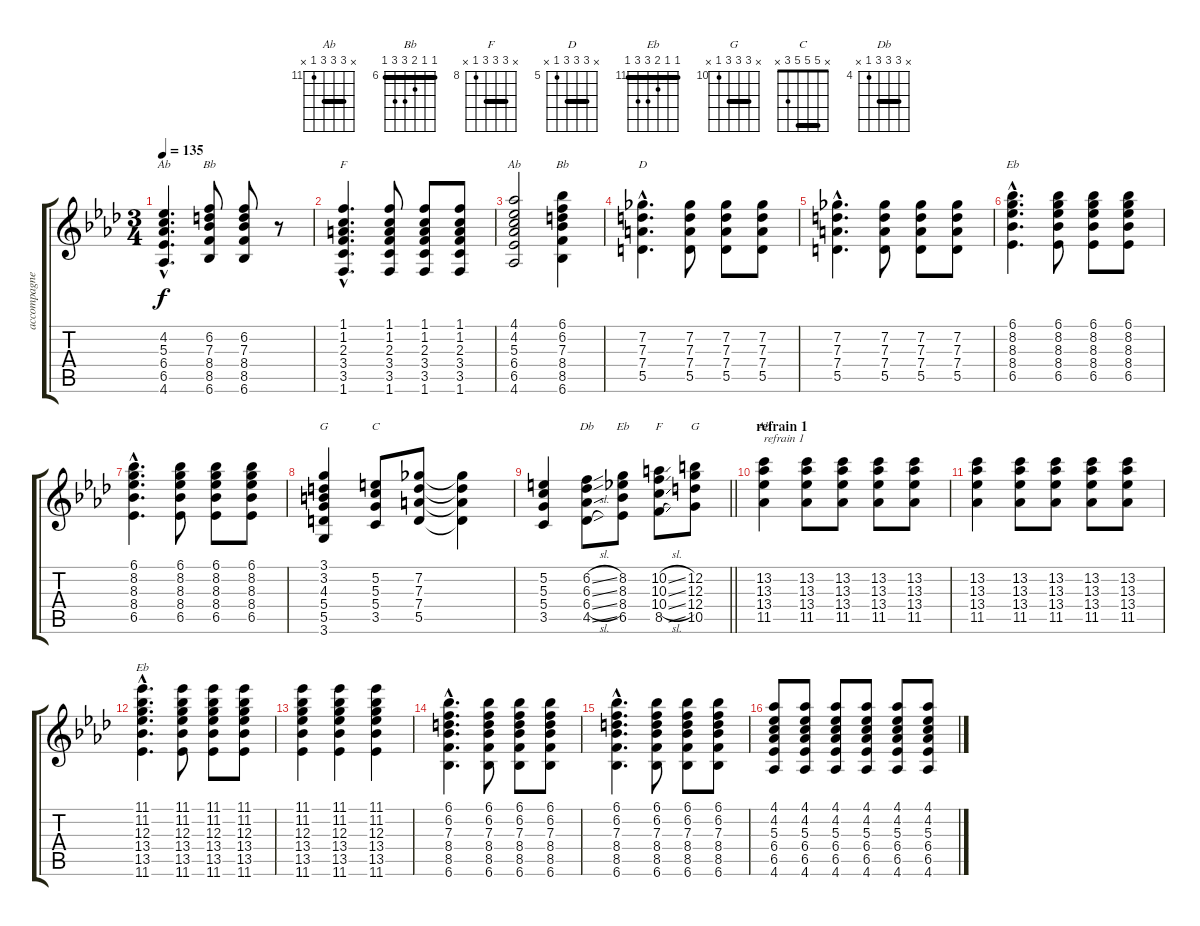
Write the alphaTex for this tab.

\track ("accompagnement" "accompagne") {instrument acousticguitarsteel}
\staff {score tabs}
\tuning (E4 B3 G3 D3 A2 E2) {hide}
\chord ("Ab" x 4 5 6 6 4) {firstfret 4 barre 4}
\chord ("Bb" x 6 7 8 8 6) {firstfret 6 barre 6}
\chord ("F" 1 1 2 3 3 1) {barre 1}
\chord ("Ab" 4 4 5 6 6 4) {firstfret 4 barre 4}
\chord ("Bb" 6 6 7 8 8 6) {firstfret 6 barre 6}
\chord ("D" x 7 7 7 5 x) {firstfret 5 barre 7}
\chord ("Eb" 6 8 8 8 6 x) {firstfret 6 barre 6}
\chord ("G" 3 3 4 5 5 3) {barre 3}
\chord ("C" x 5 5 5 3 x) {barre 5}
\chord ("Db" x 6 6 6 4 x) {firstfret 4 barre 6}
\chord ("Eb" x 8 8 8 6 x) {firstfret 6 barre 8}
\chord ("F" x 10 10 10 8 x) {firstfret 8 barre 10}
\chord ("G" x 12 12 12 10 x) {firstfret 10 barre 12}
\chord ("Ab" x 13 13 13 11 x) {firstfret 11 barre 13}
\chord ("Eb" 11 11 12 13 13 11) {firstfret 11 barre 11}
\ts (3 4)
\tempo 135
\clef g2
\ks ab
(4.2{hac} 5.3{hac} 6.4{hac} 6.5{hac} 4.6{hac}).4{d ch "Ab" dy f} (6.2 7.3 8.4 8.5 6.6).8{ch "Bb"} (6.2 7.3 8.4 8.5 6.6).8 r.8 |
(1.1{hac} 1.2{hac} 2.3{hac} 3.4{hac} 3.5{hac} 1.6{hac}).4{d ch "F"} (1.1 1.2 2.3 3.4 3.5 1.6).8 (1.1 1.2 2.3 3.4 3.5 1.6).8 (1.1 1.2 2.3 3.4 3.5 1.6).8 |
(4.1 4.2 5.3 6.4 6.5 4.6).2{ch "Ab"} (6.1 6.2 7.3 8.4 8.5 6.6).4{ch "Bb"} |
(7.2{hac} 7.3{hac} 7.4{hac} 5.5{hac}).4{d ch "D"} (7.2 7.3 7.4 5.5).8 (7.2 7.3 7.4 5.5).8 (7.2 7.3 7.4 5.5).8 |
(7.2{hac} 7.3{hac} 7.4{hac} 5.5{hac}).4{d} (7.2 7.3 7.4 5.5).8 (7.2 7.3 7.4 5.5).8 (7.2 7.3 7.4 5.5).8 |
(6.1{hac} 8.2{hac} 8.3{hac} 8.4{hac} 6.5{hac}).4{d ch "Eb"} (6.1 8.2 8.3 8.4 6.5).8 (6.1 8.2 8.3 8.4 6.5).8 (6.1 8.2 8.3 8.4 6.5).8 |
(6.1{hac} 8.2{hac} 8.3{hac} 8.4{hac} 6.5{hac}).4{d} (6.1 8.2 8.3 8.4 6.5).8 (6.1 8.2 8.3 8.4 6.5).8 (6.1 8.2 8.3 8.4 6.5).8 |
(3.1 3.2 4.3 5.4 5.5 3.6).4{ch "G"} (5.2 5.3 5.4 3.5).8{ch "C"} (7.2 7.3 7.4 5.5).8 (7.2{t} 7.3{t} 7.4{t} 5.5{t}).4 |
\barLineRight lightlight
(5.2 5.3 5.4 3.5).4 (6.2{sl} 6.3{sl} 6.4{sl} 4.5{sl}).8{ch "Db"} (8.2 8.3 8.4 6.5).8{ch "Eb"} (10.2{sl} 10.3{sl} 10.4{sl} 8.5{sl}).8{ch "F"} (12.2 12.3 12.4 10.5).8{ch "G"} |
\section ("" "refrain 1")
(13.2 13.3 13.4 11.5).4{ch "Ab" txt "refrain 1"} (13.2 13.3 13.4 11.5).8 (13.2 13.3 13.4 11.5).8 (13.2 13.3 13.4 11.5).8 (13.2 13.3 13.4 11.5).8 |
(13.2 13.3 13.4 11.5).4 (13.2 13.3 13.4 11.5).8 (13.2 13.3 13.4 11.5).8 (13.2 13.3 13.4 11.5).8 (13.2 13.3 13.4 11.5).8 |
(11.1{hac} 11.2{hac} 12.3{hac} 13.4{hac} 13.5{hac} 11.6{hac}).4{d ch "Eb"} (11.1 11.2 12.3 13.4 13.5 11.6).8 (11.1 11.2 12.3 13.4 13.5 11.6).8 (11.1 11.2 12.3 13.4 13.5 11.6).8 |
(11.1 11.2 12.3 13.4 13.5 11.6).4 (11.1 11.2 12.3 13.4 13.5 11.6).4 (11.1 11.2 12.3 13.4 13.5 11.6).4 |
(6.1{hac} 6.2{hac} 7.3{hac} 8.4{hac} 8.5{hac} 6.6{hac}).4{d} (6.1 6.2 7.3 8.4 8.5 6.6).8 (6.1 6.2 7.3 8.4 8.5 6.6).8 (6.1 6.2 7.3 8.4 8.5 6.6).8 |
(6.1{hac} 6.2{hac} 7.3{hac} 8.4{hac} 8.5{hac} 6.6{hac}).4{d} (6.1 6.2 7.3 8.4 8.5 6.6).8 (6.1 6.2 7.3 8.4 8.5 6.6).8 (6.1 6.2 7.3 8.4 8.5 6.6).8 |
(4.1 4.2 5.3 6.4 6.5 4.6).8 (4.1 4.2 5.3 6.4 6.5 4.6).8 (4.1 4.2 5.3 6.4 6.5 4.6).8 (4.1 4.2 5.3 6.4 6.5 4.6).8 (4.1 4.2 5.3 6.4 6.5 4.6).8 (4.1 4.2 5.3 6.4 6.5 4.6).8
